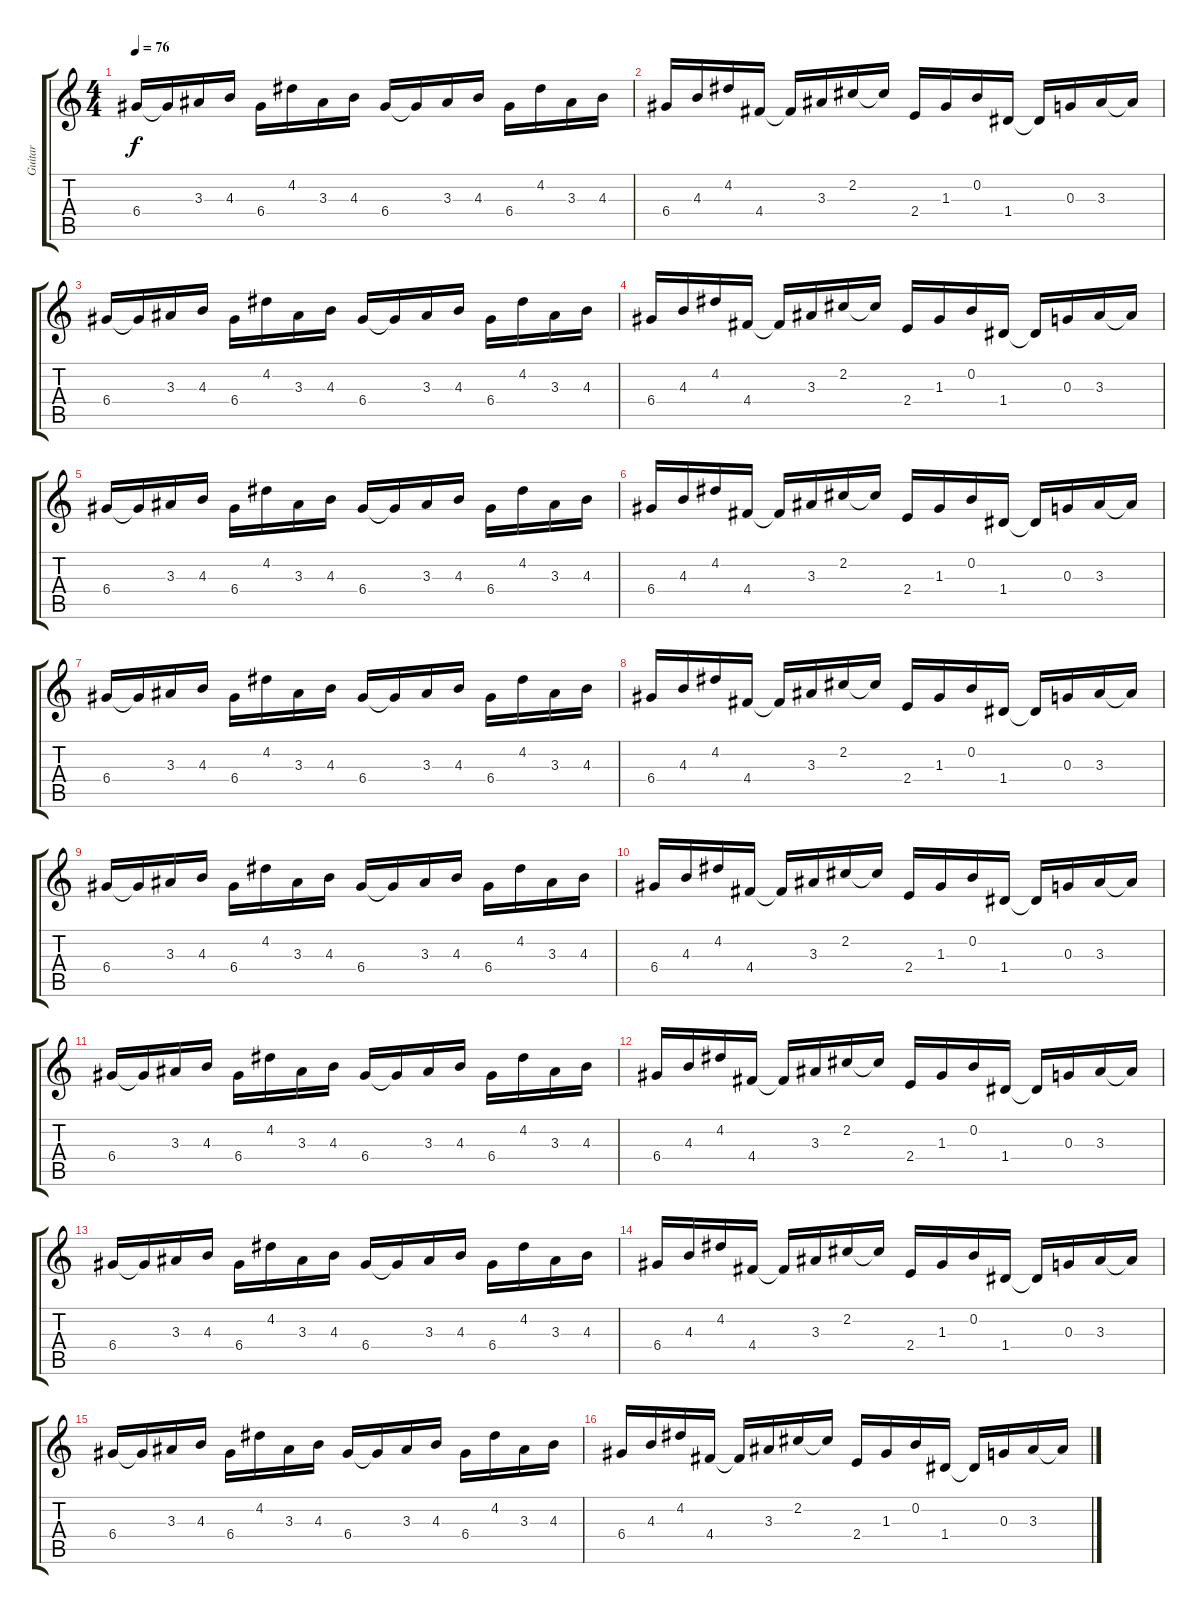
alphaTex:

\track ("Guitar" "Guitar") {instrument acousticguitarnylon}
\staff {score tabs}
\tuning (E4 B3 G3 D3 A2 E2) {hide}
\ts (4 4)
\tempo 76
\clef g2
\ks c
6.4.16{dy f instrument acousticguitarnylon} 6.4{t}.16 3.3.16 4.3.16 6.4.16 4.2.16 3.3.16 4.3.16 6.4.16 6.4{t}.16 3.3.16 4.3.16 6.4.16 4.2.16 3.3.16 4.3.16 |
6.4.16 4.3.16 4.2.16 4.4.16 4.4{t}.16 3.3.16 2.2.16 2.2{t}.16 2.4.16 1.3.16 0.2.16 1.4.16 1.4{t}.16 0.3.16 3.3.16 3.3{t}.16 |
6.4.16 6.4{t}.16 3.3.16 4.3.16 6.4.16 4.2.16 3.3.16 4.3.16 6.4.16 6.4{t}.16 3.3.16 4.3.16 6.4.16 4.2.16 3.3.16 4.3.16 |
6.4.16 4.3.16 4.2.16 4.4.16 4.4{t}.16 3.3.16 2.2.16 2.2{t}.16 2.4.16 1.3.16 0.2.16 1.4.16 1.4{t}.16 0.3.16 3.3.16 3.3{t}.16 |
6.4.16 6.4{t}.16 3.3.16 4.3.16 6.4.16 4.2.16 3.3.16 4.3.16 6.4.16 6.4{t}.16 3.3.16 4.3.16 6.4.16 4.2.16 3.3.16 4.3.16 |
6.4.16 4.3.16 4.2.16 4.4.16 4.4{t}.16 3.3.16 2.2.16 2.2{t}.16 2.4.16 1.3.16 0.2.16 1.4.16 1.4{t}.16 0.3.16 3.3.16 3.3{t}.16 |
6.4.16 6.4{t}.16 3.3.16 4.3.16 6.4.16 4.2.16 3.3.16 4.3.16 6.4.16 6.4{t}.16 3.3.16 4.3.16 6.4.16 4.2.16 3.3.16 4.3.16 |
6.4.16 4.3.16 4.2.16 4.4.16 4.4{t}.16 3.3.16 2.2.16 2.2{t}.16 2.4.16 1.3.16 0.2.16 1.4.16 1.4{t}.16 0.3.16 3.3.16 3.3{t}.16 |
6.4.16 6.4{t}.16 3.3.16 4.3.16 6.4.16 4.2.16 3.3.16 4.3.16 6.4.16 6.4{t}.16 3.3.16 4.3.16 6.4.16 4.2.16 3.3.16 4.3.16 |
6.4.16 4.3.16 4.2.16 4.4.16 4.4{t}.16 3.3.16 2.2.16 2.2{t}.16 2.4.16 1.3.16 0.2.16 1.4.16 1.4{t}.16 0.3.16 3.3.16 3.3{t}.16 |
6.4.16 6.4{t}.16 3.3.16 4.3.16 6.4.16 4.2.16 3.3.16 4.3.16 6.4.16 6.4{t}.16 3.3.16 4.3.16 6.4.16 4.2.16 3.3.16 4.3.16 |
6.4.16 4.3.16 4.2.16 4.4.16 4.4{t}.16 3.3.16 2.2.16 2.2{t}.16 2.4.16 1.3.16 0.2.16 1.4.16 1.4{t}.16 0.3.16 3.3.16 3.3{t}.16 |
6.4.16 6.4{t}.16 3.3.16 4.3.16 6.4.16 4.2.16 3.3.16 4.3.16 6.4.16 6.4{t}.16 3.3.16 4.3.16 6.4.16 4.2.16 3.3.16 4.3.16 |
6.4.16 4.3.16 4.2.16 4.4.16 4.4{t}.16 3.3.16 2.2.16 2.2{t}.16 2.4.16 1.3.16 0.2.16 1.4.16 1.4{t}.16 0.3.16 3.3.16 3.3{t}.16 |
6.4.16 6.4{t}.16 3.3.16 4.3.16 6.4.16 4.2.16 3.3.16 4.3.16 6.4.16 6.4{t}.16 3.3.16 4.3.16 6.4.16 4.2.16 3.3.16 4.3.16 |
6.4.16 4.3.16 4.2.16 4.4.16 4.4{t}.16 3.3.16 2.2.16 2.2{t}.16 2.4.16 1.3.16 0.2.16 1.4.16 1.4{t}.16 0.3.16 3.3.16 3.3{t}.16
